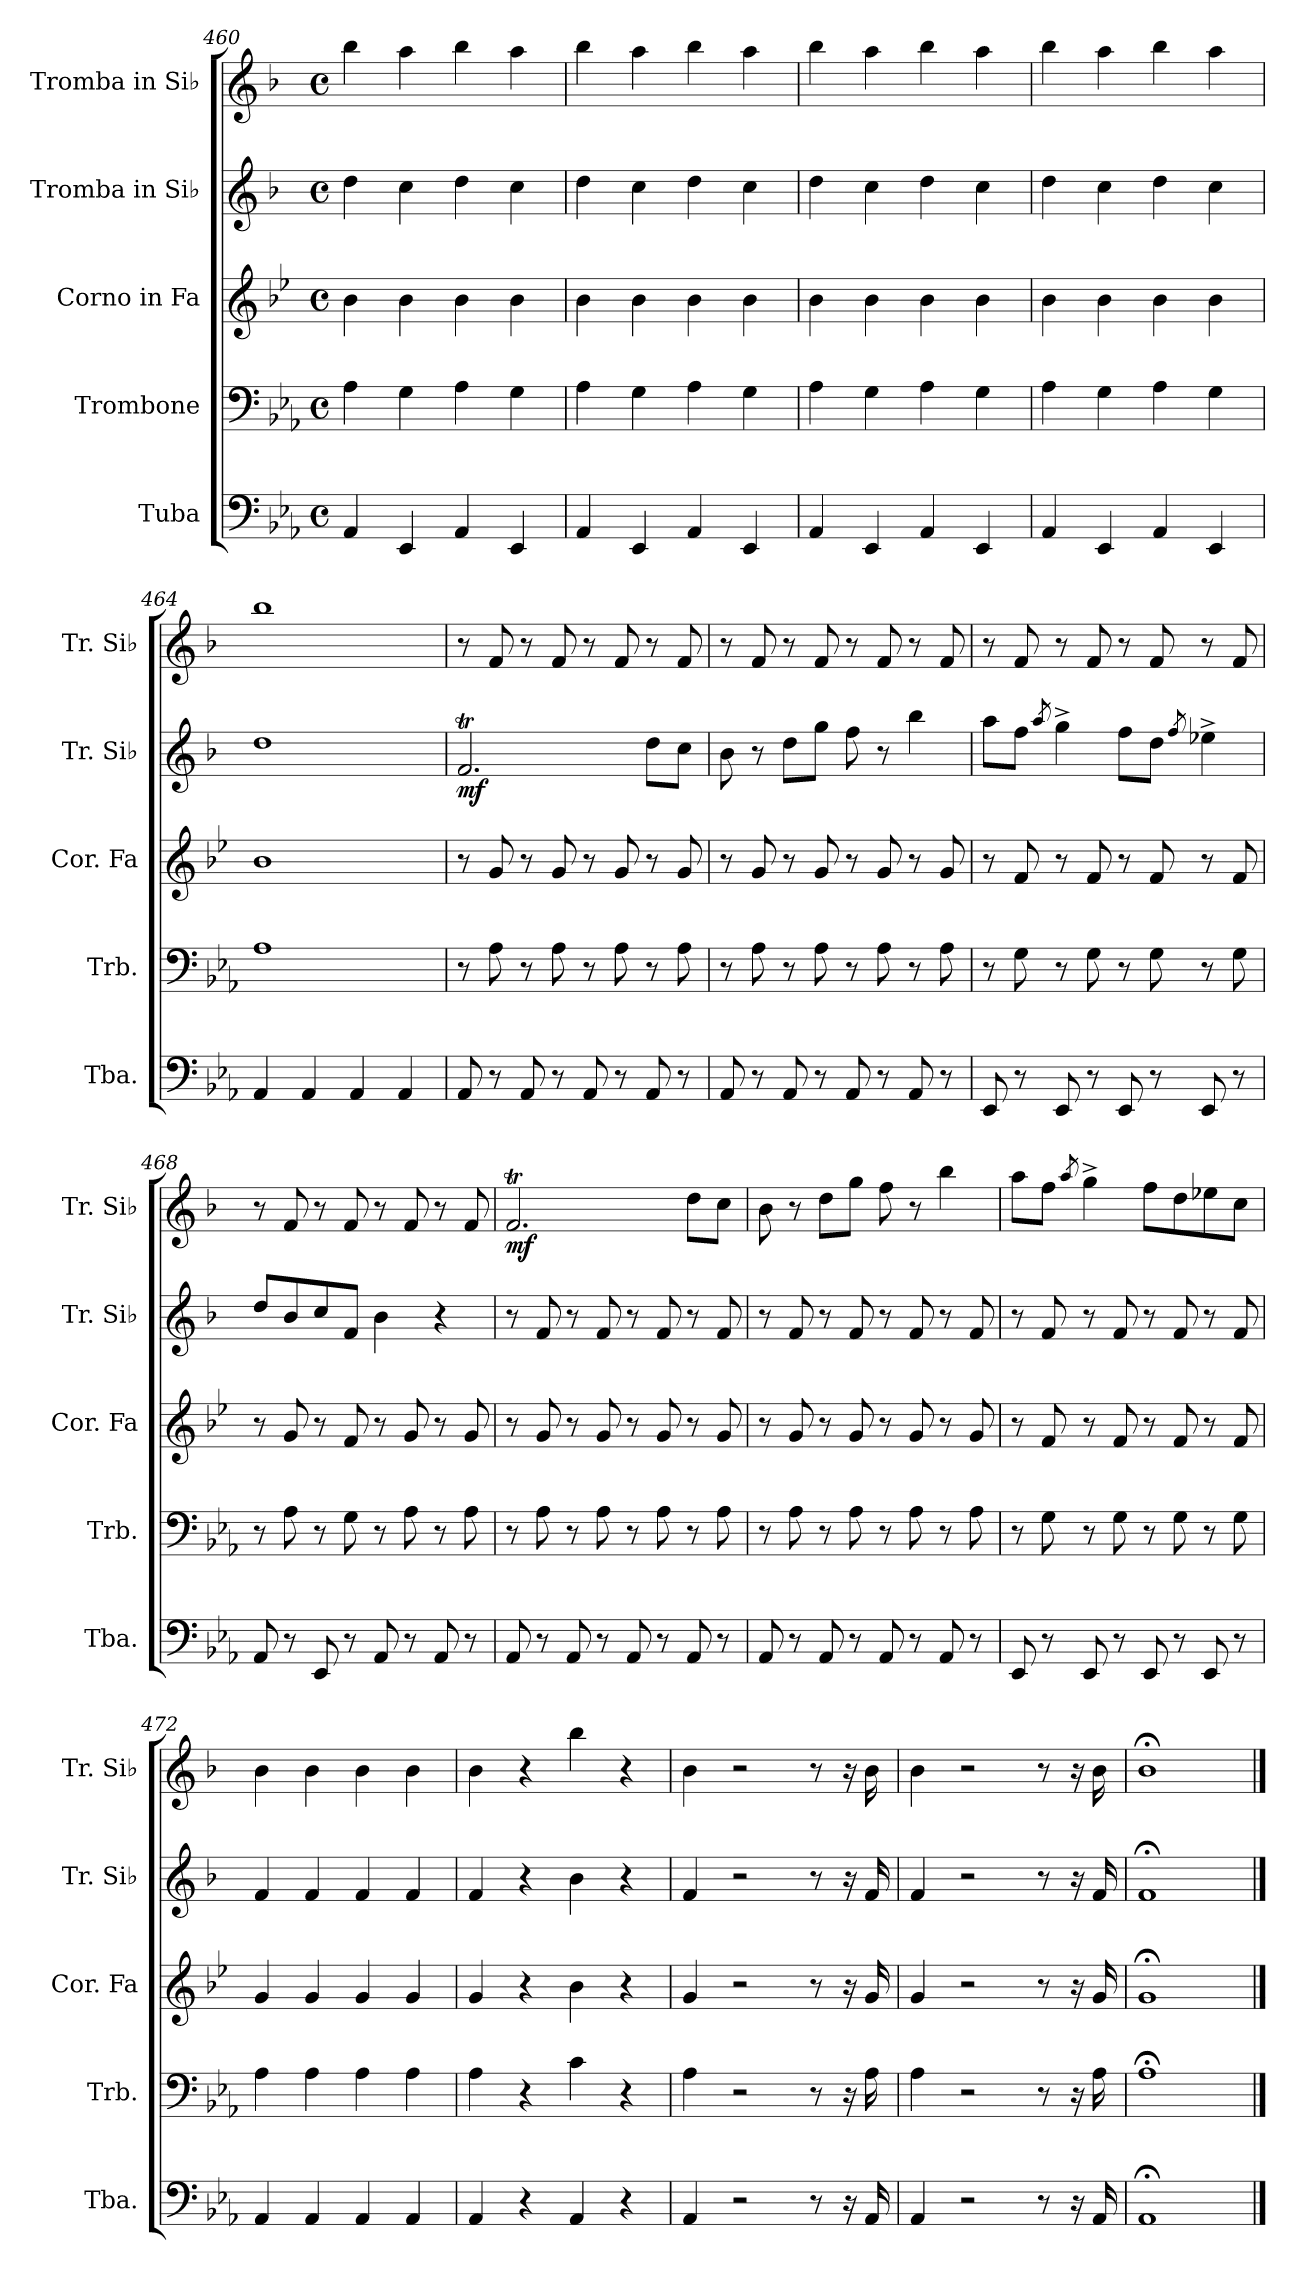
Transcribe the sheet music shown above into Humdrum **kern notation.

**kern	**kern	**kern	**kern	**dynam	**kern	**dynam
*part5	*part4	*part3	*part2	*part2	*part1	*part1
*staff5	*staff4	*staff3	*staff2	*staff2	*staff1	*staff1
*I"Tuba	*I"Trombone	*I"Corno in Fa	*I"Tromba in Si♭	*	*I"Tromba in Si♭	*
*I'Tba.	*I'Trb.	*I'Cor. Fa	*I'Tr. Si♭	*	*I'Tr. Si♭	*
*clefF4	*clefF4	*clefG2	*clefG2	*	*clefG2	*
*	*	*ITrd4c7	*ITrd1c2	*	*ITrd1c2	*
*k[b-e-a-]	*k[b-e-a-]	*k[b-e-a-]	*k[b-e-a-]	*	*k[b-e-a-]	*
*M4/4	*M4/4	*M4/4	*M4/4	*	*M4/4	*
*met(c)	*met(c)	*met(c)	*met(c)	*	*met(c)	*
=460	=460	=460	=460	=460	=460	=460
4AA-/	4A-\	4e-\	4cc\	.	4aa-\	.
4EE-/	4G\	4e-\	4b-\	.	4gg\	.
4AA-/	4A-\	4e-\	4cc\	.	4aa-\	.
4EE-/	4G\	4e-\	4b-\	.	4gg\	.
=461	=461	=461	=461	=461	=461	=461
4AA-/	4A-\	4e-\	4cc\	.	4aa-\	.
4EE-/	4G\	4e-\	4b-\	.	4gg\	.
4AA-/	4A-\	4e-\	4cc\	.	4aa-\	.
4EE-/	4G\	4e-\	4b-\	.	4gg\	.
=462	=462	=462	=462	=462	=462	=462
4AA-/	4A-\	4e-\	4cc\	.	4aa-\	.
4EE-/	4G\	4e-\	4b-\	.	4gg\	.
4AA-/	4A-\	4e-\	4cc\	.	4aa-\	.
4EE-/	4G\	4e-\	4b-\	.	4gg\	.
=463	=463	=463	=463	=463	=463	=463
4AA-/	4A-\	4e-\	4cc\	.	4aa-\	.
4EE-/	4G\	4e-\	4b-\	.	4gg\	.
4AA-/	4A-\	4e-\	4cc\	.	4aa-\	.
4EE-/	4G\	4e-\	4b-\	.	4gg\	.
!!LO:LB:g=z
=464	=464	=464	=464	=464	=464	=464
4AA-/	1A-	1e-	1cc	.	1aa-	.
4AA-/	.	.	.	.	.	.
4AA-/	.	.	.	.	.	.
4AA-/	.	.	.	.	.	.
=465	=465	=465	=465	=465	=465	=465
!	!	!	!	!LO:DY:b	!	!
8AA-/	8r	8r	2.e-T/	mf	8r	.
8r	8A-\	8c/	.	.	8e-/	.
8AA-/	8r	8r	.	.	8r	.
8r	8A-\	8c/	.	.	8e-/	.
8AA-/	8r	8r	.	.	8r	.
8r	8A-\	8c/	.	.	8e-/	.
8AA-/	8r	8r	8cc\L	.	8r	.
8r	8A-\	8c/	8b-\J	.	8e-/	.
=466	=466	=466	=466	=466	=466	=466
8AA-/	8r	8r	8a-\	.	8r	.
8r	8A-\	8c/	8r	.	8e-/	.
8AA-/	8r	8r	8cc\L	.	8r	.
8r	8A-\	8c/	8ff\J	.	8e-/	.
8AA-/	8r	8r	8ee-\	.	8r	.
8r	8A-\	8c/	8r	.	8e-/	.
8AA-/	8r	8r	4aa-\	.	8r	.
8r	8A-\	8c/	.	.	8e-/	.
=467	=467	=467	=467	=467	=467	=467
8EE-/	8r	8r	8gg\L	.	8r	.
8r	8G\	8B-/	8ee-\J	.	8e-/	.
.	.	.	8qgg/	.	.	.
8EE-/	8r	8r	4ff^\	.	8r	.
8r	8G\	8B-/	.	.	8e-/	.
8EE-/	8r	8r	8ee-\L	.	8r	.
8r	8G\	8B-/	8cc\J	.	8e-/	.
.	.	.	8qee-/	.	.	.
8EE-/	8r	8r	4dd-X^\	.	8r	.
8r	8G\	8B-/	.	.	8e-/	.
!!LO:LB:g=z
=468	=468	=468	=468	=468	=468	=468
8AA-/	8r	8r	8cc/L	.	8r	.
8r	8A-\	8c/	8a-/	.	8e-/	.
8EE-/	8r	8r	8b-/	.	8r	.
8r	8G\	8B-/	8e-/J	.	8e-/	.
8AA-/	8r	8r	4a-\	.	8r	.
8r	8A-\	8c/	.	.	8e-/	.
8AA-/	8r	8r	4r	.	8r	.
8r	8A-\	8c/	.	.	8e-/	.
=469	=469	=469	=469	=469	=469	=469
!	!	!	!	!	!	!LO:DY:b
8AA-/	8r	8r	8r	.	2.e-T/	mf
8r	8A-\	8c/	8e-/	.	.	.
8AA-/	8r	8r	8r	.	.	.
8r	8A-\	8c/	8e-/	.	.	.
8AA-/	8r	8r	8r	.	.	.
8r	8A-\	8c/	8e-/	.	.	.
8AA-/	8r	8r	8r	.	8cc\L	.
8r	8A-\	8c/	8e-/	.	8b-\J	.
=470	=470	=470	=470	=470	=470	=470
8AA-/	8r	8r	8r	.	8a-\	.
8r	8A-\	8c/	8e-/	.	8r	.
8AA-/	8r	8r	8r	.	8cc\L	.
8r	8A-\	8c/	8e-/	.	8ff\J	.
8AA-/	8r	8r	8r	.	8ee-\	.
8r	8A-\	8c/	8e-/	.	8r	.
8AA-/	8r	8r	8r	.	4aa-\	.
8r	8A-\	8c/	8e-/	.	.	.
=471	=471	=471	=471	=471	=471	=471
8EE-/	8r	8r	8r	.	8gg\L	.
8r	8G\	8B-/	8e-/	.	8ee-\J	.
.	.	.	.	.	8qgg/	.
8EE-/	8r	8r	8r	.	4ff^\	.
8r	8G\	8B-/	8e-/	.	.	.
8EE-/	8r	8r	8r	.	8ee-\L	.
8r	8G\	8B-/	8e-/	.	8cc\	.
8EE-/	8r	8r	8r	.	8dd-X\	.
8r	8G\	8B-/	8e-/	.	8b-\J	.
!!LO:PB:g=z
=472	=472	=472	=472	=472	=472	=472
4AA-/	4A-\	4c/	4e-/	.	4a-\	.
4AA-/	4A-\	4c/	4e-/	.	4a-\	.
4AA-/	4A-\	4c/	4e-/	.	4a-\	.
4AA-/	4A-\	4c/	4e-/	.	4a-\	.
=473	=473	=473	=473	=473	=473	=473
4AA-/	4A-\	4c/	4e-/	.	4a-\	.
4r	4r	4r	4r	.	4r	.
4AA-/	4c\	4e-\	4a-\	.	4aa-\	.
4r	4r	4r	4r	.	4r	.
=474	=474	=474	=474	=474	=474	=474
4AA-/	4A-\	4c/	4e-/	.	4a-\	.
2r	2r	2r	2r	.	2r	.
8r	8r	8r	8r	.	8r	.
16r	16r	16r	16r	.	16r	.
16AA-/	16A-\	16c/	16e-/	.	16a-\	.
=475	=475	=475	=475	=475	=475	=475
4AA-/	4A-\	4c/	4e-/	.	4a-\	.
2r	2r	2r	2r	.	2r	.
8r	8r	8r	8r	.	8r	.
16r	16r	16r	16r	.	16r	.
16AA-/	16A-\	16c/	16e-/	.	16a-\	.
=476	=476	=476	=476	=476	=476	=476
1AA-;<	1A-;<	1c;<	1e-;<	.	1a-;<	.
==	==	==	==	==	==	==
*-	*-	*-	*-	*-	*-	*-
